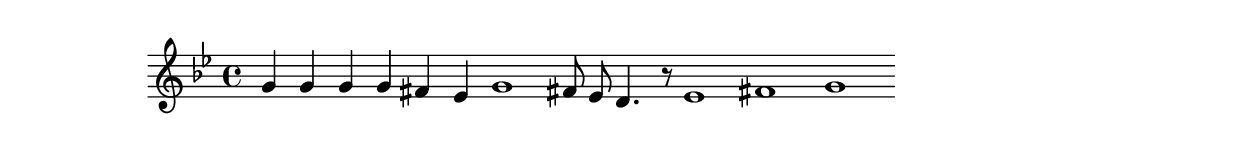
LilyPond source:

%% DO NOT EDIT this file manually; it is automatically
%% generated from LSR http://lsr.dsi.unimi.it
%% Make any changes in LSR itself, or in Documentation/snippets/new/ ,
%% and then run scripts/auxiliar/makelsr.py
%%
%% This file is in the public domain.
\version "2.17.6"

\header {
  lsrtags = "world-music"

  texidoc = "
For improvisations or taqasim which are temporarily free, the time
signature can be omitted and @code{\\cadenzaOn} can be used.  Adjusting
the accidental style might be required, since the absence of bar lines
will cause the accidental to be marked only once.  Here is an example
of what could be the start of a hijaz improvisation:

"
  doctitle = "Arabic improvisation"
} % begin verbatim


\include "arabic.ly"

\relative sol' {
  \key re \kurd
  \accidentalStyle forget
  \cadenzaOn
  sol4 sol sol sol fad mib sol1 fad8 mib re4. r8 mib1 fad sol
}
